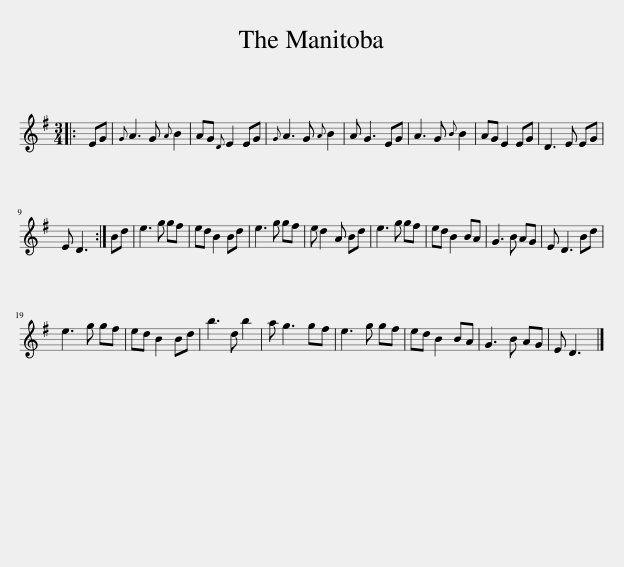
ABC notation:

X:1
L:1/8
M:3/4
I:linebreak $
K:Emin
V:1 treble
V:1
|: EG |{G} A3 G{A} B2 | AG{D} E2 EG |{G} A3 G{A} B2 | A G3 EG | %5
 A3 G{B} B2 | AG E2 EG | D3 E EG |$ E D3 :| Bd | %10
 e3 g gf | ed B2 Bd | e3 g gf | e d2 A Bd | e3 g gf | %15
 ed B2 BA | G3 B AG | E D3 Bd |$ e3 g gf | ed B2 Bd | %20
 b3 d b2 | a g3 gf | e3 g gf | ed B2 BA | G3 B AG | %25
 E D3 |] %26
